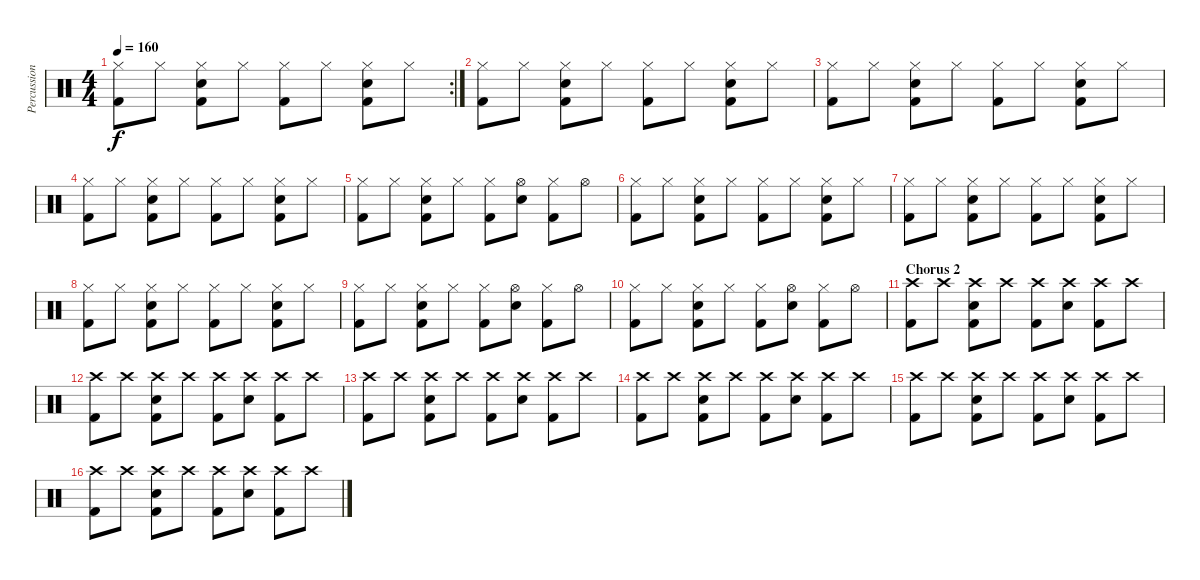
\track ("Percussion" "Percussion") {instrument percussion}
\staff {score}
\articulation defaults
\rc 2
\ts (4 4)
\tempo 160
\clef neutral
\ks c
("Hi-Hat (closed)" "Kick (hit) 2").8{dy f} "Hi-Hat (closed)".8 ("Hi-Hat (closed)" "Electric Snare (hit)" "Kick (hit) 2").8 "Hi-Hat (closed)".8 ("Hi-Hat (closed)" "Kick (hit) 2").8 "Hi-Hat (closed)".8 ("Hi-Hat (closed)" "Electric Snare (hit)" "Kick (hit) 2").8 "Hi-Hat (closed)".8 |
("Hi-Hat (closed)" "Kick (hit) 2").8 "Hi-Hat (closed)".8 ("Hi-Hat (closed)" "Electric Snare (hit)" "Kick (hit) 2").8 "Hi-Hat (closed)".8 ("Hi-Hat (closed)" "Kick (hit) 2").8 "Hi-Hat (closed)".8 ("Hi-Hat (closed)" "Electric Snare (hit)" "Kick (hit) 2").8 "Hi-Hat (closed)".8 |
("Hi-Hat (closed)" "Kick (hit) 2").8 "Hi-Hat (closed)".8 ("Hi-Hat (closed)" "Electric Snare (hit)" "Kick (hit) 2").8 "Hi-Hat (closed)".8 ("Hi-Hat (closed)" "Kick (hit) 2").8 "Hi-Hat (closed)".8 ("Hi-Hat (closed)" "Electric Snare (hit)" "Kick (hit) 2").8 "Hi-Hat (closed)".8 |
("Hi-Hat (closed)" "Kick (hit) 2").8 "Hi-Hat (closed)".8 ("Hi-Hat (closed)" "Electric Snare (hit)" "Kick (hit) 2").8 "Hi-Hat (closed)".8 ("Hi-Hat (closed)" "Kick (hit) 2").8 "Hi-Hat (closed)".8 ("Hi-Hat (closed)" "Electric Snare (hit)" "Kick (hit) 2").8 "Hi-Hat (closed)".8 |
("Hi-Hat (closed)" "Kick (hit) 2").8 "Hi-Hat (closed)".8 ("Hi-Hat (closed)" "Electric Snare (hit)" "Kick (hit) 2").8 "Hi-Hat (closed)".8 ("Hi-Hat (closed)" "Kick (hit) 2").8 ("Hi-Hat (open)" "Electric Snare (hit)").8 ("Hi-Hat (closed)" "Kick (hit) 2").8 "Hi-Hat (open)".8 |
("Hi-Hat (closed)" "Kick (hit) 2").8 "Hi-Hat (closed)".8 ("Hi-Hat (closed)" "Electric Snare (hit)" "Kick (hit) 2").8 "Hi-Hat (closed)".8 ("Hi-Hat (closed)" "Kick (hit) 2").8 "Hi-Hat (closed)".8 ("Hi-Hat (closed)" "Electric Snare (hit)" "Kick (hit) 2").8 "Hi-Hat (closed)".8 |
("Hi-Hat (closed)" "Kick (hit) 2").8 "Hi-Hat (closed)".8 ("Hi-Hat (closed)" "Electric Snare (hit)" "Kick (hit) 2").8 "Hi-Hat (closed)".8 ("Hi-Hat (closed)" "Kick (hit) 2").8 "Hi-Hat (closed)".8 ("Hi-Hat (closed)" "Electric Snare (hit)" "Kick (hit) 2").8 "Hi-Hat (closed)".8 |
("Hi-Hat (closed)" "Kick (hit) 2").8 "Hi-Hat (closed)".8 ("Hi-Hat (closed)" "Electric Snare (hit)" "Kick (hit) 2").8 "Hi-Hat (closed)".8 ("Hi-Hat (closed)" "Kick (hit) 2").8 "Hi-Hat (closed)".8 ("Hi-Hat (closed)" "Electric Snare (hit)" "Kick (hit) 2").8 "Hi-Hat (closed)".8 |
("Hi-Hat (closed)" "Kick (hit) 2").8 "Hi-Hat (closed)".8 ("Hi-Hat (closed)" "Electric Snare (hit)" "Kick (hit) 2").8 "Hi-Hat (closed)".8 ("Hi-Hat (closed)" "Kick (hit) 2").8 ("Hi-Hat (open)" "Electric Snare (hit)").8 ("Hi-Hat (closed)" "Kick (hit) 2").8 "Hi-Hat (open)".8 |
("Hi-Hat (closed)" "Kick (hit) 2").8 "Hi-Hat (closed)".8 ("Hi-Hat (closed)" "Electric Snare (hit)" "Kick (hit) 2").8 "Hi-Hat (closed)".8 ("Hi-Hat (closed)" "Kick (hit) 2").8 ("Hi-Hat (open)" "Electric Snare (hit)").8 ("Hi-Hat (closed)" "Kick (hit) 2").8 "Hi-Hat (open)".8 |
\section ("" "Chorus 2")
("Crash high (hit)" "Kick (hit) 2").8 "Crash high (hit)".8 ("Crash high (hit)" "Electric Snare (hit)" "Kick (hit) 2").8 "Crash high (hit)".8 ("Crash high (hit)" "Kick (hit) 2").8 ("Crash high (hit)" "Electric Snare (hit)").8 ("Crash high (hit)" "Kick (hit) 2").8 "Crash high (hit)".8 |
("Crash high (hit)" "Kick (hit) 2").8 "Crash high (hit)".8 ("Crash high (hit)" "Electric Snare (hit)" "Kick (hit) 2").8 "Crash high (hit)".8 ("Crash high (hit)" "Kick (hit) 2").8 ("Crash high (hit)" "Electric Snare (hit)").8 ("Crash high (hit)" "Kick (hit) 2").8 "Crash high (hit)".8 |
("Crash high (hit)" "Kick (hit) 2").8 "Crash high (hit)".8 ("Crash high (hit)" "Electric Snare (hit)" "Kick (hit) 2").8 "Crash high (hit)".8 ("Crash high (hit)" "Kick (hit) 2").8 ("Crash high (hit)" "Electric Snare (hit)").8 ("Crash high (hit)" "Kick (hit) 2").8 "Crash high (hit)".8 |
("Crash high (hit)" "Kick (hit) 2").8 "Crash high (hit)".8 ("Crash high (hit)" "Electric Snare (hit)" "Kick (hit) 2").8 "Crash high (hit)".8 ("Crash high (hit)" "Kick (hit) 2").8 ("Crash high (hit)" "Electric Snare (hit)").8 ("Crash high (hit)" "Kick (hit) 2").8 "Crash high (hit)".8 |
("Crash high (hit)" "Kick (hit) 2").8 "Crash high (hit)".8 ("Crash high (hit)" "Electric Snare (hit)" "Kick (hit) 2").8 "Crash high (hit)".8 ("Crash high (hit)" "Kick (hit) 2").8 ("Crash high (hit)" "Electric Snare (hit)").8 ("Crash high (hit)" "Kick (hit) 2").8 "Crash high (hit)".8 |
("Crash high (hit)" "Kick (hit) 2").8 "Crash high (hit)".8 ("Crash high (hit)" "Electric Snare (hit)" "Kick (hit) 2").8 "Crash high (hit)".8 ("Crash high (hit)" "Kick (hit) 2").8 ("Crash high (hit)" "Electric Snare (hit)").8 ("Crash high (hit)" "Kick (hit) 2").8 "Crash high (hit)".8
